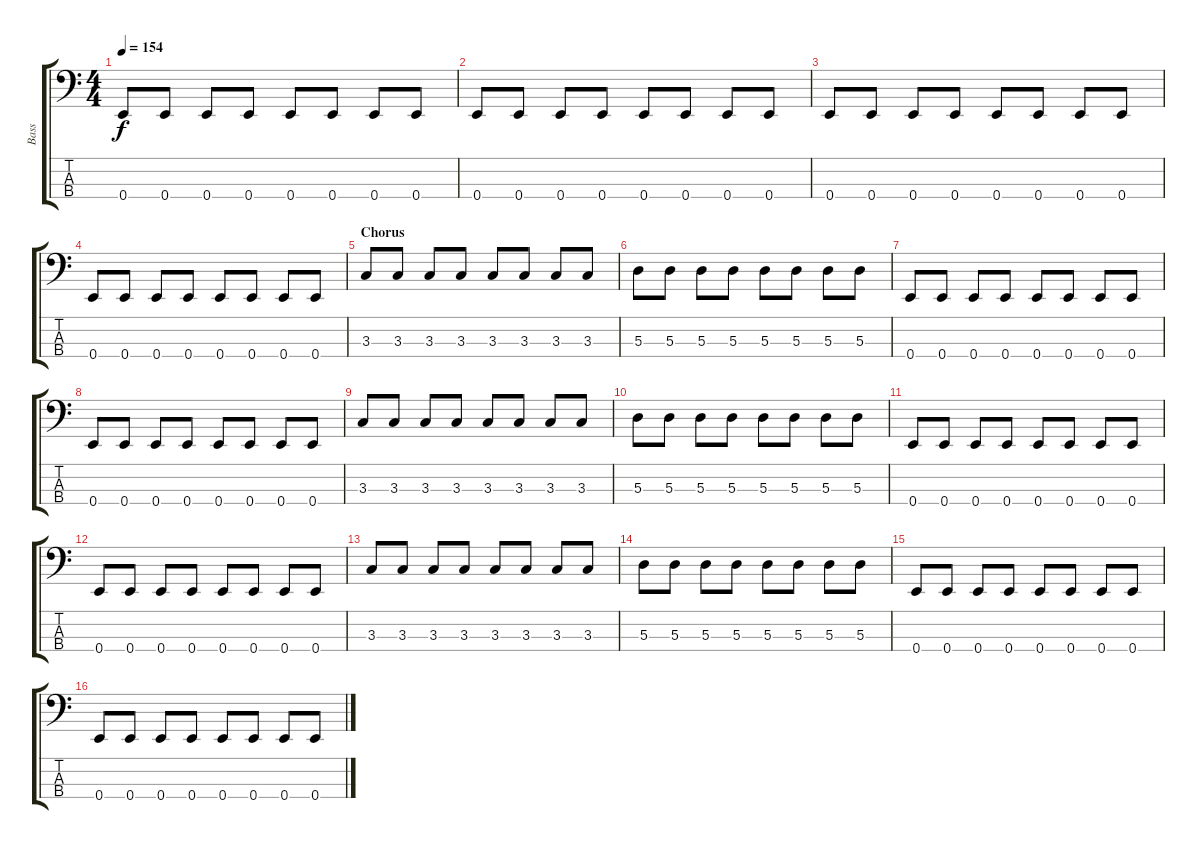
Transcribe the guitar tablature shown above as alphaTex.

\track ("Bass" "Bass") {instrument fretlessbass}
\staff {score tabs}
\tuning (G2 D2 A1 E1) {hide}
\ts (4 4)
\tempo 154
\clef f4
\ks c
0.4.8{dy f} 0.4.8 0.4.8 0.4.8 0.4.8 0.4.8 0.4.8 0.4.8 |
0.4.8 0.4.8 0.4.8 0.4.8 0.4.8 0.4.8 0.4.8 0.4.8 |
0.4.8 0.4.8 0.4.8 0.4.8 0.4.8 0.4.8 0.4.8 0.4.8 |
0.4.8 0.4.8 0.4.8 0.4.8 0.4.8 0.4.8 0.4.8 0.4.8 |
\section ("" "Chorus")
3.3.8 3.3.8 3.3.8 3.3.8 3.3.8 3.3.8 3.3.8 3.3.8 |
5.3.8 5.3.8 5.3.8 5.3.8 5.3.8 5.3.8 5.3.8 5.3.8 |
0.4.8 0.4.8 0.4.8 0.4.8 0.4.8 0.4.8 0.4.8 0.4.8 |
0.4.8 0.4.8 0.4.8 0.4.8 0.4.8 0.4.8 0.4.8 0.4.8 |
3.3.8 3.3.8 3.3.8 3.3.8 3.3.8 3.3.8 3.3.8 3.3.8 |
5.3.8 5.3.8 5.3.8 5.3.8 5.3.8 5.3.8 5.3.8 5.3.8 |
0.4.8 0.4.8 0.4.8 0.4.8 0.4.8 0.4.8 0.4.8 0.4.8 |
0.4.8 0.4.8 0.4.8 0.4.8 0.4.8 0.4.8 0.4.8 0.4.8 |
3.3.8 3.3.8 3.3.8 3.3.8 3.3.8 3.3.8 3.3.8 3.3.8 |
5.3.8 5.3.8 5.3.8 5.3.8 5.3.8 5.3.8 5.3.8 5.3.8 |
0.4.8 0.4.8 0.4.8 0.4.8 0.4.8 0.4.8 0.4.8 0.4.8 |
0.4.8 0.4.8 0.4.8 0.4.8 0.4.8 0.4.8 0.4.8 0.4.8
